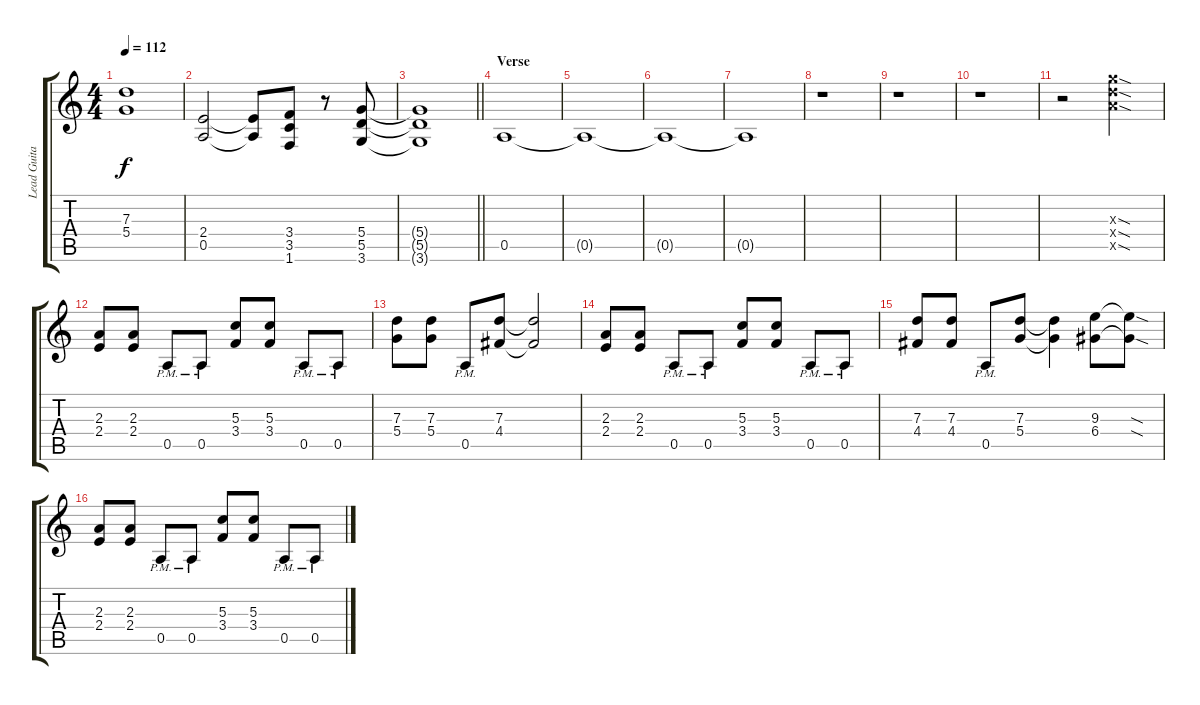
\track ("Lead Guitar 1" "Lead Guita") {instrument distortionguitar}
\staff {score tabs}
\tuning (E4 B3 G3 D3 A2 E2) {hide}
\ts (4 4)
\tempo 112
\clef g2
\ks c
(7.3{t} 5.4{t}).1{dy f} |
(2.4 0.5).2 (2.4{t} 0.5{t}).8 (3.4 3.5 1.6).8 r.8 (5.4 5.5 3.6).8 |
\barLineRight lightlight
(5.4{t} 5.5{t} 3.6{t}).1 |
\section ("" "Verse")
0.5.1 |
0.5{t}.1 |
0.5{t}.1 |
0.5{t}.1 |
r.1 |
r.1 |
r.1 |
r.2 (12.3{sod x} 12.4{sod x} 12.5{sod x}).2 |
(2.3 2.4).8 (2.3 2.4).8 0.5{pm}.8 0.5{pm}.8 (5.3 3.4).8 (5.3 3.4).8 0.5{pm}.8 0.5{pm}.8 |
(7.3 5.4).8 (7.3 5.4).8 0.5{pm}.8 (7.3 4.4).8 (7.3{t} 4.4{t}).2 |
(2.3 2.4).8 (2.3 2.4).8 0.5{pm}.8 0.5{pm}.8 (5.3 3.4).8 (5.3 3.4).8 0.5{pm}.8 0.5{pm}.8 |
(7.3 4.4).8 (7.3 4.4).8 0.5{pm}.8 (7.3 5.4).8 (7.3{t} 5.4{t}).4 (9.3 6.4).8 (9.3{sod t} 6.4{sod t}).8 |
(2.3 2.4).8 (2.3 2.4).8 0.5{pm}.8 0.5{pm}.8 (5.3 3.4).8 (5.3 3.4).8 0.5{pm}.8 0.5{pm}.8
